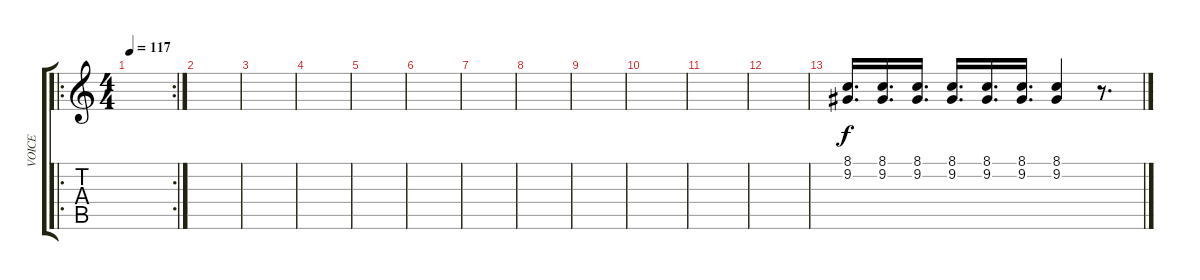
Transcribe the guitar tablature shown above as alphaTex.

\track ("VOICE" "VOICE") {instrument clarinet}
\staff {score tabs}
\tuning (E4 B3 G3 D3 A2 E2) {hide}
\ro
\rc 2
\ts (4 4)
\tempo 117
\clef g2
\ks c
|
|
|
|
|
|
|
|
|
|
|
|
(8.1 9.2).16{d} (8.1 9.2).16{d} (8.1 9.2).16{d} (8.1 9.2).16{d} (8.1 9.2).16{d} (8.1 9.2).16{d} (8.1 9.2).4 r.8{d}
